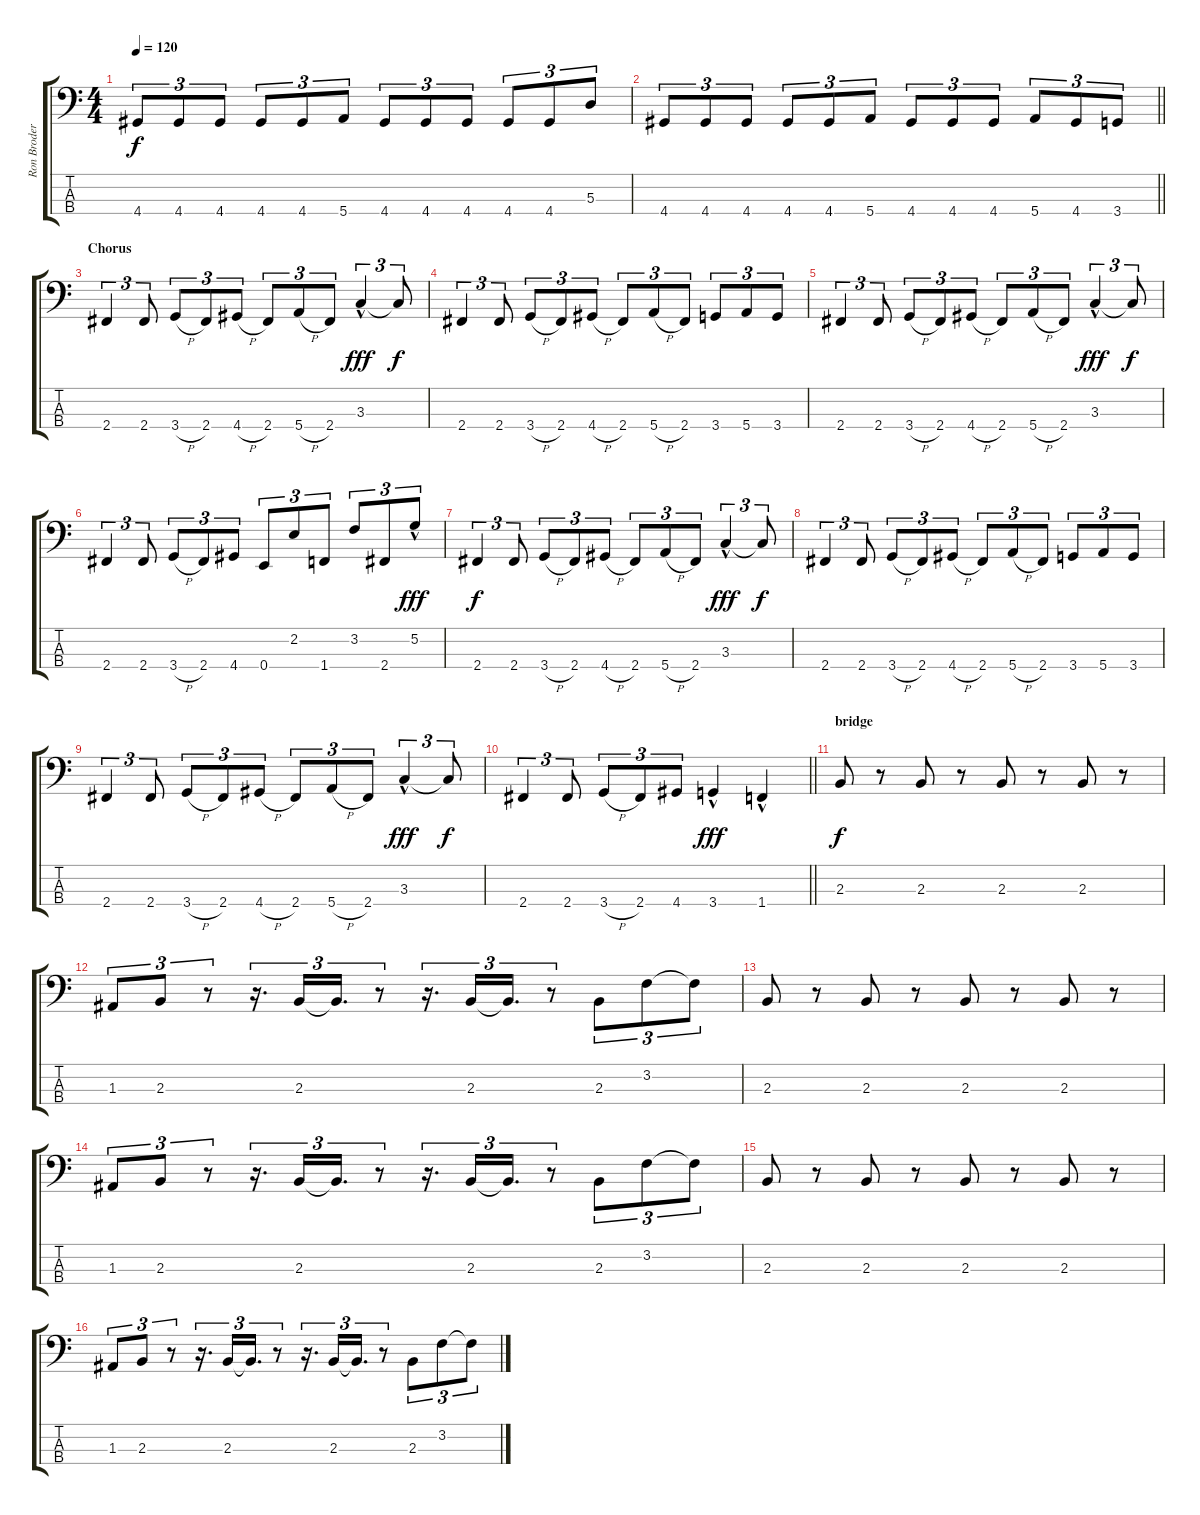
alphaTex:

\track ("Ron Broder" "Ron Broder") {instrument electricbasspick}
\staff {score tabs}
\tuning (G2 D2 A1 E1) {hide}
\ts (4 4)
\tempo 120
\clef f4
\ks c
4.4.8{tu (3 2) dy f} 4.4.8{tu (3 2)} 4.4.8{tu (3 2)} 4.4.8{tu (3 2)} 4.4.8{tu (3 2)} 5.4.8{tu (3 2)} 4.4.8{tu (3 2)} 4.4.8{tu (3 2)} 4.4.8{tu (3 2)} 4.4.8{tu (3 2)} 4.4.8{tu (3 2)} 5.3.8{tu (3 2)} |
\barLineRight lightlight
4.4.8{tu (3 2)} 4.4.8{tu (3 2)} 4.4.8{tu (3 2)} 4.4.8{tu (3 2)} 4.4.8{tu (3 2)} 5.4.8{tu (3 2)} 4.4.8{tu (3 2)} 4.4.8{tu (3 2)} 4.4.8{tu (3 2)} 5.4.8{tu (3 2)} 4.4.8{tu (3 2)} 3.4.8{tu (3 2)} |
\section ("" "Chorus")
2.4.4{tu (3 2)} 2.4.8{tu (3 2)} 3.4{h}.8{tu (3 2)} 2.4.8{tu (3 2)} 4.4{h}.8{tu (3 2)} 2.4.8{tu (3 2)} 5.4{h}.8{tu (3 2)} 2.4.8{tu (3 2)} 3.3{hac}.4{tu (3 2) dy fff} 3.3{t}.8{tu (3 2) dy f} |
2.4.4{tu (3 2)} 2.4.8{tu (3 2)} 3.4{h}.8{tu (3 2)} 2.4.8{tu (3 2)} 4.4{h}.8{tu (3 2)} 2.4.8{tu (3 2)} 5.4{h}.8{tu (3 2)} 2.4.8{tu (3 2)} 3.4.8{tu (3 2)} 5.4.8{tu (3 2)} 3.4.8{tu (3 2)} |
2.4.4{tu (3 2)} 2.4.8{tu (3 2)} 3.4{h}.8{tu (3 2)} 2.4.8{tu (3 2)} 4.4{h}.8{tu (3 2)} 2.4.8{tu (3 2)} 5.4{h}.8{tu (3 2)} 2.4.8{tu (3 2)} 3.3{hac}.4{tu (3 2) dy fff} 3.3{t}.8{tu (3 2) dy f} |
2.4.4{tu (3 2)} 2.4.8{tu (3 2)} 3.4{h}.8{tu (3 2)} 2.4.8{tu (3 2)} 4.4.8{tu (3 2)} 0.4.8{tu (3 2)} 2.2.8{tu (3 2)} 1.4.8{tu (3 2)} 3.2.8{tu (3 2)} 2.4.8{tu (3 2)} 5.2{hac}.8{tu (3 2) dy fff} |
2.4.4{tu (3 2) dy f} 2.4.8{tu (3 2)} 3.4{h}.8{tu (3 2)} 2.4.8{tu (3 2)} 4.4{h}.8{tu (3 2)} 2.4.8{tu (3 2)} 5.4{h}.8{tu (3 2)} 2.4.8{tu (3 2)} 3.3{hac}.4{tu (3 2) dy fff} 3.3{t}.8{tu (3 2) dy f} |
2.4.4{tu (3 2)} 2.4.8{tu (3 2)} 3.4{h}.8{tu (3 2)} 2.4.8{tu (3 2)} 4.4{h}.8{tu (3 2)} 2.4.8{tu (3 2)} 5.4{h}.8{tu (3 2)} 2.4.8{tu (3 2)} 3.4.8{tu (3 2)} 5.4.8{tu (3 2)} 3.4.8{tu (3 2)} |
2.4.4{tu (3 2)} 2.4.8{tu (3 2)} 3.4{h}.8{tu (3 2)} 2.4.8{tu (3 2)} 4.4{h}.8{tu (3 2)} 2.4.8{tu (3 2)} 5.4{h}.8{tu (3 2)} 2.4.8{tu (3 2)} 3.3{hac}.4{tu (3 2) dy fff} 3.3{t}.8{tu (3 2) dy f} |
\barLineRight lightlight
2.4.4{tu (3 2)} 2.4.8{tu (3 2)} 3.4{h}.8{tu (3 2)} 2.4.8{tu (3 2)} 4.4.8{tu (3 2)} 3.4{hac}.4{dy fff} 1.4{hac}.4 |
\section ("" "bridge")
2.3.8{dy f} r.8 2.3.8 r.8 2.3.8 r.8 2.3.8 r.8 |
1.3.8{tu (3 2)} 2.3.8{tu (3 2)} r.8{tu (3 2)} r.16{d tu (3 2)} 2.3.16{tu (3 2)} 2.3{t}.16{d tu (3 2)} r.8{tu (3 2)} r.16{d tu (3 2)} 2.3.16{tu (3 2)} 2.3{t}.16{d tu (3 2)} r.8{tu (3 2)} 2.3.8{tu (3 2)} 3.2.8{tu (3 2)} 3.2{t}.8{tu (3 2)} |
2.3.8 r.8 2.3.8 r.8 2.3.8 r.8 2.3.8 r.8 |
1.3.8{tu (3 2)} 2.3.8{tu (3 2)} r.8{tu (3 2)} r.16{d tu (3 2)} 2.3.16{tu (3 2)} 2.3{t}.16{d tu (3 2)} r.8{tu (3 2)} r.16{d tu (3 2)} 2.3.16{tu (3 2)} 2.3{t}.16{d tu (3 2)} r.8{tu (3 2)} 2.3.8{tu (3 2)} 3.2.8{tu (3 2)} 3.2{t}.8{tu (3 2)} |
2.3.8 r.8 2.3.8 r.8 2.3.8 r.8 2.3.8 r.8 |
1.3.8{tu (3 2)} 2.3.8{tu (3 2)} r.8{tu (3 2)} r.16{d tu (3 2)} 2.3.16{tu (3 2)} 2.3{t}.16{d tu (3 2)} r.8{tu (3 2)} r.16{d tu (3 2)} 2.3.16{tu (3 2)} 2.3{t}.16{d tu (3 2)} r.8{tu (3 2)} 2.3.8{tu (3 2)} 3.2.8{tu (3 2)} 3.2{t}.8{tu (3 2)}
